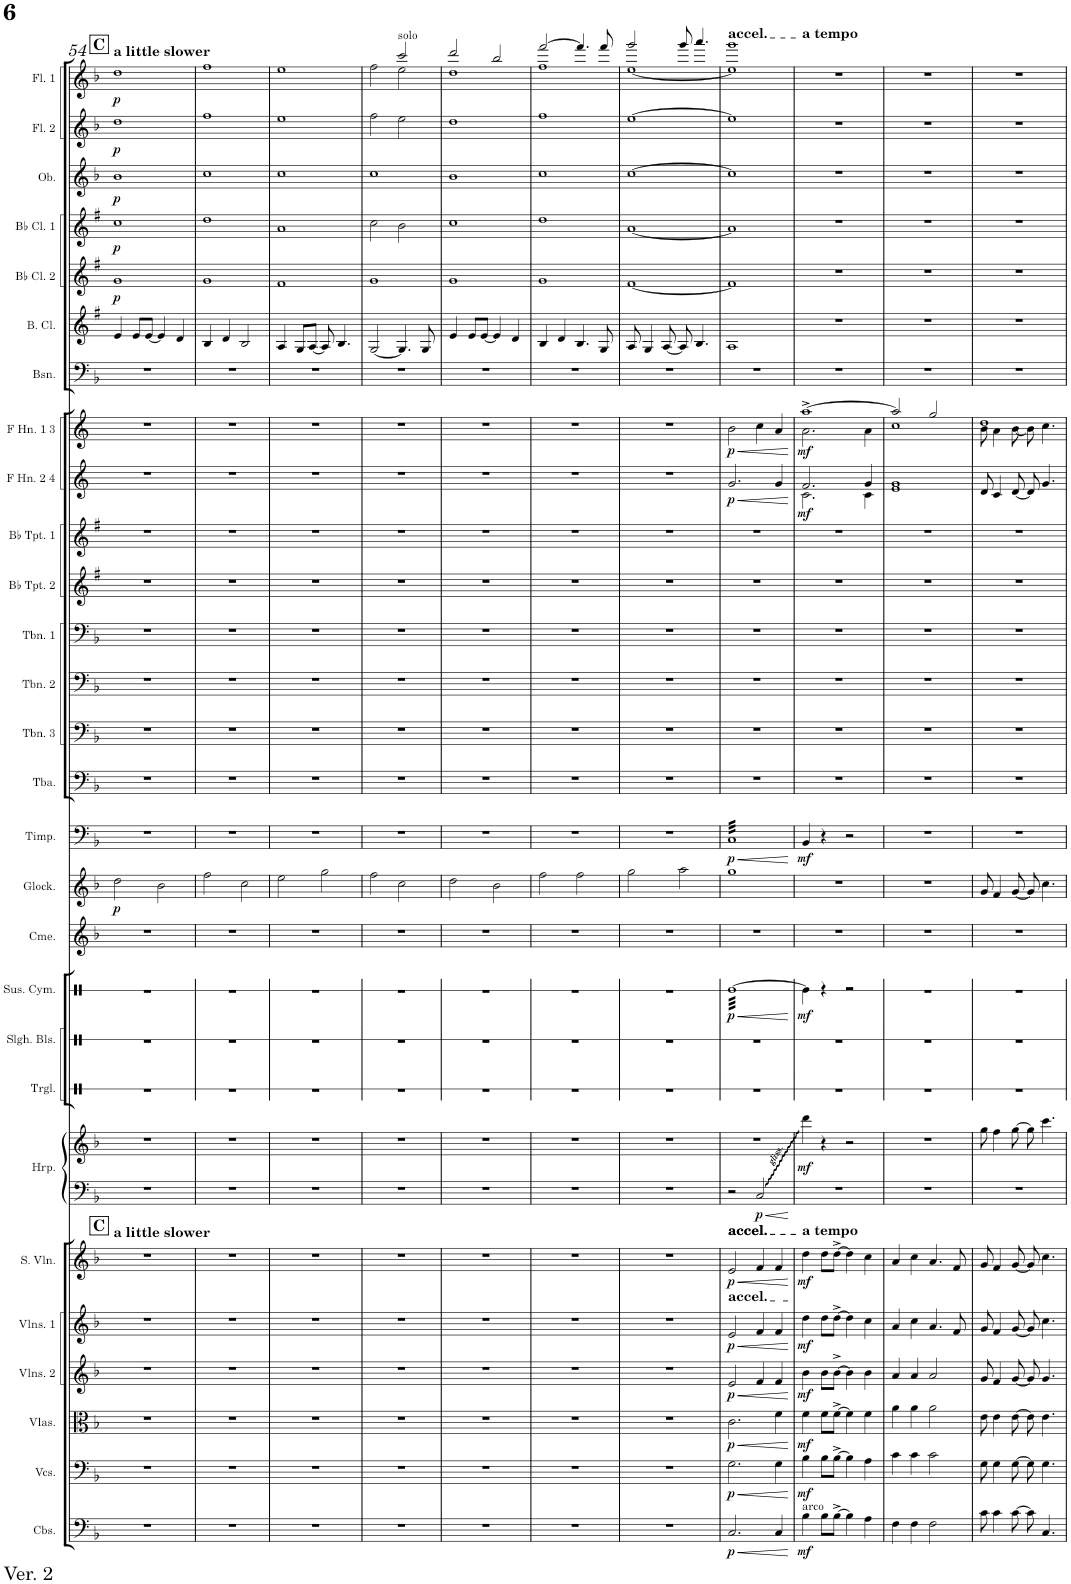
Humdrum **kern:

**kern	**dynam	**kern	**dynam	**kern	**dynam	**kern	**dynam	**kern	**dynam	**kern	**dynam	**kern	**kern	**dynam	**kern	**kern	**kern	**dynam	**kern	**kern	**dynam	**kern	**dynam	**kern	**kern	**kern	**kern	**kern	**kern	**kern	**dynam	**kern	**dynam	**kern	**kern	**kern	**dynam	**kern	**dynam	**kern	**dynam	**kern	**dynam	**kern	**dynam
*part28	*part28	*part27	*part27	*part26	*part26	*part25	*part25	*part24	*part24	*part23	*part23	*part22	*part22	*part22	*part21	*part20	*part19	*part19	*part18	*part17	*part17	*part16	*part16	*part15	*part14	*part13	*part12	*part11	*part10	*part9	*part9	*part8	*part8	*part7	*part6	*part5	*part5	*part4	*part4	*part3	*part3	*part2	*part2	*part1	*part1
*staff29	*staff29	*staff28	*staff28	*staff27	*staff27	*staff26	*staff26	*staff25	*staff25	*staff24	*staff24	*staff23	*staff22	*staff22/23	*staff21	*staff20	*staff19	*staff19	*staff18	*staff17	*staff17	*staff16	*staff16	*staff15	*staff14	*staff13	*staff12	*staff11	*staff10	*staff9	*staff9	*staff8	*staff8	*staff7	*staff6	*staff5	*staff5	*staff4	*staff4	*staff3	*staff3	*staff2	*staff2	*staff1	*staff1
*I"Contrabasses	*	*I"Violoncellos	*	*I"Violas	*	*I"Violins 2	*	*I"Violins 1	*	*I"Solo Violin	*	*I"Harp	*	*	*I"Triangle	*I"Sleigh Bells	*I"Suspended Cymbal	*	*I"Chimes	*I"Glockenspiel	*	*I"Timpani	*	*I"Tuba	*I"Trombone 3	*I"Trombone 2	*I"Trombone 1	*I"Bb Trumpet 2	*I"Bb Trumpet 1	*I"F Horn 2 &amp; 4	*	*I"F Horn 1 &amp; 3	*	*I"Bassoon	*I"Bass Clarinet	*I"Bb Clarinet 2	*	*I"Bb Clarinet 1	*	*I"Oboe	*	*I"Flute 2	*	*I"Flute 1	*
*I'Cbs.	*	*I'Vcs.	*	*I'Vlas.	*	*I'Vlns. 2	*	*I'Vlns. 1	*	*I'S. Vln.	*	*I'Hrp.	*	*	*I'Trgl.	*I'Slgh. Bls.	*I'Sus. Cym.	*	*I'Cme.	*I'Glock.	*	*I'Timp.	*	*I'Tba.	*I'Tbn. 3	*I'Tbn. 2	*I'Tbn. 1	*I'Bb Tpt. 2	*I'Bb Tpt. 1	*I'F Hn. 2 4	*	*I'F Hn. 1 3	*	*I'Bsn.	*I'B. Cl.	*I'Bb Cl. 2	*	*I'Bb Cl. 1	*	*I'Ob.	*	*I'Fl. 2	*	*I'Fl. 1	*
!!LO:PB:g=z
*clefF4	*	*clefF4	*	*clefC3	*	*clefG2	*	*clefG2	*	*clefG2	*	*clefF4	*clefG2	*	*clefX	*clefX	*clefX	*	*clefG2	*clefG2	*	*clefF4	*	*clefF4	*clefF4	*clefF4	*clefF4	*clefG2	*clefG2	*clefG2	*	*clefG2	*	*clefF4	*clefG2	*clefG2	*	*clefG2	*	*clefG2	*	*clefG2	*	*clefG2	*
*Trd7c12	*	*	*	*	*	*	*	*	*	*	*	*	*	*	*	*	*	*	*	*Trd-14c-24	*	*	*	*	*	*	*	*Trd1c2	*Trd1c2	*Trd4c7	*	*Trd4c7	*	*	*Trd8c14	*Trd1c2	*	*Trd1c2	*	*	*	*	*	*	*
*k[b-]	*	*k[b-]	*	*k[b-]	*	*k[b-]	*	*k[b-]	*	*k[b-]	*	*k[b-]	*k[b-]	*	*k[]	*k[]	*k[]	*	*k[b-]	*k[b-]	*	*k[b-]	*	*k[b-]	*k[b-]	*k[b-]	*k[b-]	*k[f#]	*k[f#]	*k[]	*	*k[]	*	*k[b-]	*k[f#]	*k[f#]	*	*k[f#]	*	*k[b-]	*	*k[b-]	*	*k[b-]	*
*M2/2	*	*M2/2	*	*M2/2	*	*M2/2	*	*M2/2	*	*M2/2	*	*M2/2	*M2/2	*	*M2/2	*M2/2	*M2/2	*	*M2/2	*M2/2	*	*M2/2	*	*M2/2	*M2/2	*M2/2	*M2/2	*M2/2	*M2/2	*M2/2	*	*M2/2	*	*M2/2	*M2/2	*M2/2	*	*M2/2	*	*M2/2	*	*M2/2	*	*M2/2	*
*met(c|)	*	*met(c|)	*	*met(c|)	*	*met(c|)	*	*met(c|)	*	*met(c|)	*	*met(c|)	*met(c|)	*	*met(c|)	*met(c|)	*met(c|)	*	*met(c|)	*met(c|)	*	*met(c|)	*	*met(c|)	*met(c|)	*met(c|)	*met(c|)	*met(c|)	*met(c|)	*met(c|)	*	*met(c|)	*	*met(c|)	*met(c|)	*met(c|)	*	*met(c|)	*	*met(c|)	*	*met(c|)	*	*met(c|)	*
!!LO:REH:place=s1:a:B:cj:fs=14:t=C
!!LO:REH:place=s24:a:B:cj:fs=14:t=C
=54	=54	=54	=54	=54	=54	=54	=54	=54	=54	=54	=54	=54	=54	=54	=54	=54	=54	=54	=54	=54	=54	=54	=54	=54	=54	=54	=54	=54	=54	=54	=54	=54	=54	=54	=54	=54	=54	=54	=54	=54	=54	=54	=54	=54	=54
!	!	!	!	!	!	!	!	!	!	!	!	!	!	!	!	!	!	!	!	!	!	!	!	!	!	!	!	!	!	!	!	!	!	!	!	!	!	!	!	!	!	!	!	!LO:TX:a:B:t=a little slower	!
!	!	!	!	!	!	!	!	!	!	!LO:TX:a:B:t=a little slower	!	!	!	!	!	!	!	!	!	!	!	!	!	!	!	!	!	!	!	!	!	!	!	!	!	!	!	!	!	!	!	!	!	!	!
!	!	!	!	!	!	!	!	!	!	!	!	!	!	!	!	!	!	!	!	!	!LO:DY:b	!	!	!	!	!	!	!	!	!	!	!	!	!	!	!	!LO:DY:b	!	!LO:DY:b	!	!LO:DY:b	!	!LO:DY:b	!	!LO:DY:b
1r	.	1r	.	1r	.	1r	.	1r	.	1r	.	1r	1r	.	1r	1r	1r	.	1r	2dd\	p	1r	.	1r	1r	1r	1r	1r	1r	1r	.	1r	.	1r	4e/	1g	p	1cc	p	1b-	p	1dd	p	1dd	p
.	.	.	.	.	.	.	.	.	.	.	.	.	.	.	.	.	.	.	.	.	.	.	.	.	.	.	.	.	.	.	.	.	.	.	8e/L	.	.	.	.	.	.	.	.	.	.
.	.	.	.	.	.	.	.	.	.	.	.	.	.	.	.	.	.	.	.	.	.	.	.	.	.	.	.	.	.	.	.	.	.	.	[8e/J	.	.	.	.	.	.	.	.	.	.
.	.	.	.	.	.	.	.	.	.	.	.	.	.	.	.	.	.	.	.	2b-\	.	.	.	.	.	.	.	.	.	.	.	.	.	.	4e/]	.	.	.	.	.	.	.	.	.	.
.	.	.	.	.	.	.	.	.	.	.	.	.	.	.	.	.	.	.	.	.	.	.	.	.	.	.	.	.	.	.	.	.	.	.	4d/	.	.	.	.	.	.	.	.	.	.
=55	=55	=55	=55	=55	=55	=55	=55	=55	=55	=55	=55	=55	=55	=55	=55	=55	=55	=55	=55	=55	=55	=55	=55	=55	=55	=55	=55	=55	=55	=55	=55	=55	=55	=55	=55	=55	=55	=55	=55	=55	=55	=55	=55	=55	=55
1r	.	1r	.	1r	.	1r	.	1r	.	1r	.	1r	1r	.	1r	1r	1r	.	1r	2ff\	.	1r	.	1r	1r	1r	1r	1r	1r	1r	.	1r	.	1r	4B/	1g	.	1dd	.	1cc	.	1ff	.	1ff	.
.	.	.	.	.	.	.	.	.	.	.	.	.	.	.	.	.	.	.	.	.	.	.	.	.	.	.	.	.	.	.	.	.	.	.	4d/	.	.	.	.	.	.	.	.	.	.
.	.	.	.	.	.	.	.	.	.	.	.	.	.	.	.	.	.	.	.	2cc\	.	.	.	.	.	.	.	.	.	.	.	.	.	.	2B/	.	.	.	.	.	.	.	.	.	.
=56	=56	=56	=56	=56	=56	=56	=56	=56	=56	=56	=56	=56	=56	=56	=56	=56	=56	=56	=56	=56	=56	=56	=56	=56	=56	=56	=56	=56	=56	=56	=56	=56	=56	=56	=56	=56	=56	=56	=56	=56	=56	=56	=56	=56	=56
1r	.	1r	.	1r	.	1r	.	1r	.	1r	.	1r	1r	.	1r	1r	1r	.	1r	2ee\	.	1r	.	1r	1r	1r	1r	1r	1r	1r	.	1r	.	1r	4A/	1f#	.	1a	.	1cc	.	1ee	.	1ee	.
.	.	.	.	.	.	.	.	.	.	.	.	.	.	.	.	.	.	.	.	.	.	.	.	.	.	.	.	.	.	.	.	.	.	.	8G/L	.	.	.	.	.	.	.	.	.	.
.	.	.	.	.	.	.	.	.	.	.	.	.	.	.	.	.	.	.	.	.	.	.	.	.	.	.	.	.	.	.	.	.	.	.	[8A/J	.	.	.	.	.	.	.	.	.	.
.	.	.	.	.	.	.	.	.	.	.	.	.	.	.	.	.	.	.	.	2gg\	.	.	.	.	.	.	.	.	.	.	.	.	.	.	8A/]	.	.	.	.	.	.	.	.	.	.
.	.	.	.	.	.	.	.	.	.	.	.	.	.	.	.	.	.	.	.	.	.	.	.	.	.	.	.	.	.	.	.	.	.	.	4.B/	.	.	.	.	.	.	.	.	.	.
=57	=57	=57	=57	=57	=57	=57	=57	=57	=57	=57	=57	=57	=57	=57	=57	=57	=57	=57	=57	=57	=57	=57	=57	=57	=57	=57	=57	=57	=57	=57	=57	=57	=57	=57	=57	=57	=57	=57	=57	=57	=57	=57	=57	=57	=57
*	*	*	*	*	*	*	*	*	*	*	*	*	*	*	*	*	*	*	*	*	*	*	*	*	*	*	*	*	*	*	*	*	*	*	*	*	*	*	*	*	*	*	*	*^	*
1r	.	1r	.	1r	.	1r	.	1r	.	1r	.	1r	1r	.	1r	1r	1r	.	1r	2ff\	.	1r	.	1r	1r	1r	1r	1r	1r	1r	.	1r	.	1r	[2G/	1g	.	2cc\	.	1cc	.	2ff\	.	2ff\	2ryy	.
!	!	!	!	!	!	!	!	!	!	!	!	!	!	!	!	!	!	!	!	!	!	!	!	!	!	!	!	!	!	!	!	!	!	!	!	!	!	!	!	!	!	!	!	!LO:TX:a:t=solo	!	!
.	.	.	.	.	.	.	.	.	.	.	.	.	.	.	.	.	.	.	.	2cc\	.	.	.	.	.	.	.	.	.	.	.	.	.	.	4.G/]	.	.	2b\	.	.	.	2ee\	.	2ccc/	2ee\	.
.	.	.	.	.	.	.	.	.	.	.	.	.	.	.	.	.	.	.	.	.	.	.	.	.	.	.	.	.	.	.	.	.	.	.	8G/	.	.	.	.	.	.	.	.	.	.	.
=58	=58	=58	=58	=58	=58	=58	=58	=58	=58	=58	=58	=58	=58	=58	=58	=58	=58	=58	=58	=58	=58	=58	=58	=58	=58	=58	=58	=58	=58	=58	=58	=58	=58	=58	=58	=58	=58	=58	=58	=58	=58	=58	=58	=58	=58	=58
1r	.	1r	.	1r	.	1r	.	1r	.	1r	.	1r	1r	.	1r	1r	1r	.	1r	2dd\	.	1r	.	1r	1r	1r	1r	1r	1r	1r	.	1r	.	1r	4e/	1g	.	1cc	.	1b-	.	1dd	.	2ddd/	1dd	.
.	.	.	.	.	.	.	.	.	.	.	.	.	.	.	.	.	.	.	.	.	.	.	.	.	.	.	.	.	.	.	.	.	.	.	8e/L	.	.	.	.	.	.	.	.	.	.	.
.	.	.	.	.	.	.	.	.	.	.	.	.	.	.	.	.	.	.	.	.	.	.	.	.	.	.	.	.	.	.	.	.	.	.	[8e/J	.	.	.	.	.	.	.	.	.	.	.
.	.	.	.	.	.	.	.	.	.	.	.	.	.	.	.	.	.	.	.	2b-\	.	.	.	.	.	.	.	.	.	.	.	.	.	.	4e/]	.	.	.	.	.	.	.	.	2bb-/	.	.
.	.	.	.	.	.	.	.	.	.	.	.	.	.	.	.	.	.	.	.	.	.	.	.	.	.	.	.	.	.	.	.	.	.	.	4d/	.	.	.	.	.	.	.	.	.	.	.
=59	=59	=59	=59	=59	=59	=59	=59	=59	=59	=59	=59	=59	=59	=59	=59	=59	=59	=59	=59	=59	=59	=59	=59	=59	=59	=59	=59	=59	=59	=59	=59	=59	=59	=59	=59	=59	=59	=59	=59	=59	=59	=59	=59	=59	=59	=59
1r	.	1r	.	1r	.	1r	.	1r	.	1r	.	1r	1r	.	1r	1r	1r	.	1r	2ff\	.	1r	.	1r	1r	1r	1r	1r	1r	1r	.	1r	.	1r	4B/	1g	.	1dd	.	1cc	.	1ff	.	[2fff/	1ff	.
.	.	.	.	.	.	.	.	.	.	.	.	.	.	.	.	.	.	.	.	.	.	.	.	.	.	.	.	.	.	.	.	.	.	.	4d/	.	.	.	.	.	.	.	.	.	.	.
.	.	.	.	.	.	.	.	.	.	.	.	.	.	.	.	.	.	.	.	2ff\	.	.	.	.	.	.	.	.	.	.	.	.	.	.	4.B/	.	.	.	.	.	.	.	.	4.fff/]	.	.
.	.	.	.	.	.	.	.	.	.	.	.	.	.	.	.	.	.	.	.	.	.	.	.	.	.	.	.	.	.	.	.	.	.	.	8G/	.	.	.	.	.	.	.	.	8fff/	.	.
=60	=60	=60	=60	=60	=60	=60	=60	=60	=60	=60	=60	=60	=60	=60	=60	=60	=60	=60	=60	=60	=60	=60	=60	=60	=60	=60	=60	=60	=60	=60	=60	=60	=60	=60	=60	=60	=60	=60	=60	=60	=60	=60	=60	=60	=60	=60
1r	.	1r	.	1r	.	1r	.	1r	.	1r	.	1r	1r	.	1r	1r	1r	.	1r	2gg\	.	1r	.	1r	1r	1r	1r	1r	1r	1r	.	1r	.	1r	8A/	[1f#	.	[1a	.	[1cc	.	[1ee	.	2ggg/	[1ee	.
.	.	.	.	.	.	.	.	.	.	.	.	.	.	.	.	.	.	.	.	.	.	.	.	.	.	.	.	.	.	.	.	.	.	.	4G/	.	.	.	.	.	.	.	.	.	.	.
.	.	.	.	.	.	.	.	.	.	.	.	.	.	.	.	.	.	.	.	.	.	.	.	.	.	.	.	.	.	.	.	.	.	.	[8A/	.	.	.	.	.	.	.	.	.	.	.
.	.	.	.	.	.	.	.	.	.	.	.	.	.	.	.	.	.	.	.	2aa\	.	.	.	.	.	.	.	.	.	.	.	.	.	.	8A/]	.	.	.	.	.	.	.	.	8ggg/	.	.
.	.	.	.	.	.	.	.	.	.	.	.	.	.	.	.	.	.	.	.	.	.	.	.	.	.	.	.	.	.	.	.	.	.	.	4.B/	.	.	.	.	.	.	.	.	4.aaa/	.	.
=61	=61	=61	=61	=61	=61	=61	=61	=61	=61	=61	=61	=61	=61	=61	=61	=61	=61	=61	=61	=61	=61	=61	=61	=61	=61	=61	=61	=61	=61	=61	=61	=61	=61	=61	=61	=61	=61	=61	=61	=61	=61	=61	=61	=61	=61	=61
!	!	!	!	!	!	!	!	!	!	!	!	!	!	!	!	!	!	!	!	!	!	!	!	!	!	!	!	!	!	!	!	!	!	!	!	!	!	!	!	!	!	!	!	!LO:TX:a:t=accel.	!	!
!	!	!	!	!	!	!	!	!	!	!LO:TX:a:t=accel.	!	!	!	!	!	!	!	!	!	!	!	!	!	!	!	!	!	!	!	!	!	!	!	!	!	!	!	!	!	!	!	!	!	!	!	!
!	!	!	!	!	!	!	!	!	!	!LO:TX:a:t=accel.	!	!	!	!	!	!	!	!	!	!	!	!	!	!	!	!	!	!	!	!	!	!	!	!	!	!	!	!	!	!	!	!	!	!	!	!
!	!	!	!	!	!	!	!	!LO:TX:a:t=accel.	!	!	!	!	!	!	!	!	!	!	!	!	!	!	!	!	!	!	!	!	!	!	!	!	!	!	!	!	!	!	!	!	!	!	!	!	!	!
!	!LO:HP:b	!	!LO:HP:b	!	!LO:HP:b	!	!LO:HP:b	!	!LO:HP:b	!	!LO:HP:b	!	!	!	!	!	!	!LO:HP:b	!	!	!	!	!LO:HP:b	!	!	!	!	!	!	!	!LO:HP:b	!	!LO:HP:b	!	!	!	!	!	!	!	!	!	!	!	!	!
!	!LO:DY:n=1:b	!	!LO:DY:n=1:b	!	!LO:DY:n=1:b	!	!LO:DY:n=1:b	!	!LO:DY:n=1:b	!	!LO:DY:n=1:b	!	!	!	!	!	!	!LO:DY:n=1:b	!	!	!	!	!LO:DY:n=1:b	!	!	!	!	!	!	!	!LO:DY:n=1:b	!	!LO:DY:n=1:b	!	!	!	!	!	!	!	!	!	!	!	!	!
*	*	*	*	*	*	*	*	*	*	*	*	*	*	*	*	*	*tremolo	*	*	*	*	*	*	*	*	*	*	*	*	*	*	*	*	*	*	*	*	*	*	*	*	*	*	*	*	*
*	*	*	*	*	*	*	*	*	*	*	*	*	*	*	*	*	*	*	*	*	*	*tremolo	*	*	*	*	*	*	*	*	*	*	*	*	*	*	*	*	*	*	*	*	*	*	*	*
2.C/	< p	2.G\	< p	2.c\	< p	2e/	< p	2e/	< p	2e/	< p	2r	1r	.	1r	1r	[32ReLLL	< p	1r	1gg	.	32CLLL	< p	1r	1r	1r	1r	1r	1r	2.g/	< p	2b\	< p	1r	1A	1f#]	.	1a]	.	1cc]	.	1ee]	.	1ggg	1ee]	.
.	.	.	.	.	.	.	.	.	.	.	.	.	.	.	.	.	32Re	.	.	.	.	32C	.	.	.	.	.	.	.	.	.	.	.	.	.	.	.	.	.	.	.	.	.	.	.	.
.	.	.	.	.	.	.	.	.	.	.	.	.	.	.	.	.	32Re	.	.	.	.	32C	.	.	.	.	.	.	.	.	.	.	.	.	.	.	.	.	.	.	.	.	.	.	.	.
.	.	.	.	.	.	.	.	.	.	.	.	.	.	.	.	.	32Re	.	.	.	.	32C	.	.	.	.	.	.	.	.	.	.	.	.	.	.	.	.	.	.	.	.	.	.	.	.
.	.	.	.	.	.	.	.	.	.	.	.	.	.	.	.	.	32Re	.	.	.	.	32C	.	.	.	.	.	.	.	.	.	.	.	.	.	.	.	.	.	.	.	.	.	.	.	.
.	.	.	.	.	.	.	.	.	.	.	.	.	.	.	.	.	32Re	.	.	.	.	32C	.	.	.	.	.	.	.	.	.	.	.	.	.	.	.	.	.	.	.	.	.	.	.	.
.	.	.	.	.	.	.	.	.	.	.	.	.	.	.	.	.	32Re	.	.	.	.	32C	.	.	.	.	.	.	.	.	.	.	.	.	.	.	.	.	.	.	.	.	.	.	.	.
.	.	.	.	.	.	.	.	.	.	.	.	.	.	.	.	.	32Re	.	.	.	.	32C	.	.	.	.	.	.	.	.	.	.	.	.	.	.	.	.	.	.	.	.	.	.	.	.
.	.	.	.	.	.	.	.	.	.	.	.	.	.	.	.	.	32Re	.	.	.	.	32C	.	.	.	.	.	.	.	.	.	.	.	.	.	.	.	.	.	.	.	.	.	.	.	.
.	.	.	.	.	.	.	.	.	.	.	.	.	.	.	.	.	32Re	.	.	.	.	32C	.	.	.	.	.	.	.	.	.	.	.	.	.	.	.	.	.	.	.	.	.	.	.	.
.	.	.	.	.	.	.	.	.	.	.	.	.	.	.	.	.	32Re	.	.	.	.	32C	.	.	.	.	.	.	.	.	.	.	.	.	.	.	.	.	.	.	.	.	.	.	.	.
.	.	.	.	.	.	.	.	.	.	.	.	.	.	.	.	.	32Re	.	.	.	.	32C	.	.	.	.	.	.	.	.	.	.	.	.	.	.	.	.	.	.	.	.	.	.	.	.
.	.	.	.	.	.	.	.	.	.	.	.	.	.	.	.	.	32Re	.	.	.	.	32C	.	.	.	.	.	.	.	.	.	.	.	.	.	.	.	.	.	.	.	.	.	.	.	.
.	.	.	.	.	.	.	.	.	.	.	.	.	.	.	.	.	32Re	.	.	.	.	32C	.	.	.	.	.	.	.	.	.	.	.	.	.	.	.	.	.	.	.	.	.	.	.	.
.	.	.	.	.	.	.	.	.	.	.	.	.	.	.	.	.	32Re	.	.	.	.	32C	.	.	.	.	.	.	.	.	.	.	.	.	.	.	.	.	.	.	.	.	.	.	.	.
.	.	.	.	.	.	.	.	.	.	.	.	.	.	.	.	.	32Re	.	.	.	.	32C	.	.	.	.	.	.	.	.	.	.	.	.	.	.	.	.	.	.	.	.	.	.	.	.
!	!	!	!	!	!	!	!	!	!	!	!	!	!	!LO:DY:b=2	!	!	!	!	!	!	!	!	!	!	!	!	!	!	!	!	!	!	!	!	!	!	!	!	!	!	!	!	!	!	!	!
.	.	.	.	.	.	4f/	.	4f/	.	4f/	.	2C/	.	p	.	.	32Re	.	.	.	.	32C	.	.	.	.	.	.	.	.	.	4cc\	.	.	.	.	.	.	.	.	.	.	.	.	.	.
.	.	.	.	.	.	.	.	.	.	.	.	.	.	.	.	.	32Re	.	.	.	.	32C	.	.	.	.	.	.	.	.	.	.	.	.	.	.	.	.	.	.	.	.	.	.	.	.
.	.	.	.	.	.	.	.	.	.	.	.	.	.	.	.	.	32Re	.	.	.	.	32C	.	.	.	.	.	.	.	.	.	.	.	.	.	.	.	.	.	.	.	.	.	.	.	.
.	.	.	.	.	.	.	.	.	.	.	.	.	.	.	.	.	32Re	.	.	.	.	32C	.	.	.	.	.	.	.	.	.	.	.	.	.	.	.	.	.	.	.	.	.	.	.	.
.	.	.	.	.	.	.	.	.	.	.	.	.	.	.	.	.	32Re	.	.	.	.	32C	.	.	.	.	.	.	.	.	.	.	.	.	.	.	.	.	.	.	.	.	.	.	.	.
.	.	.	.	.	.	.	.	.	.	.	.	.	.	.	.	.	32Re	.	.	.	.	32C	.	.	.	.	.	.	.	.	.	.	.	.	.	.	.	.	.	.	.	.	.	.	.	.
.	.	.	.	.	.	.	.	.	.	.	.	.	.	.	.	.	32Re	.	.	.	.	32C	.	.	.	.	.	.	.	.	.	.	.	.	.	.	.	.	.	.	.	.	.	.	.	.
.	.	.	.	.	.	.	.	.	.	.	.	.	.	.	.	.	32Re	.	.	.	.	32C	.	.	.	.	.	.	.	.	.	.	.	.	.	.	.	.	.	.	.	.	.	.	.	.
4C/	.	4G\	.	4f\	.	4f/	.	4f/	.	4f/	.	.	.	.	.	.	32Re	.	.	.	.	32C	.	.	.	.	.	.	.	4g/	.	4a/	.	.	.	.	.	.	.	.	.	.	.	.	.	.
.	.	.	.	.	.	.	.	.	.	.	.	.	.	.	.	.	32Re	.	.	.	.	32C	.	.	.	.	.	.	.	.	.	.	.	.	.	.	.	.	.	.	.	.	.	.	.	.
.	.	.	.	.	.	.	.	.	.	.	.	.	.	.	.	.	32Re	.	.	.	.	32C	.	.	.	.	.	.	.	.	.	.	.	.	.	.	.	.	.	.	.	.	.	.	.	.
.	.	.	.	.	.	.	.	.	.	.	.	.	.	.	.	.	32Re	.	.	.	.	32C	.	.	.	.	.	.	.	.	.	.	.	.	.	.	.	.	.	.	.	.	.	.	.	.
.	.	.	.	.	.	.	.	.	.	.	.	.	.	.	.	.	32Re	.	.	.	.	32C	.	.	.	.	.	.	.	.	.	.	.	.	.	.	.	.	.	.	.	.	.	.	.	.
.	.	.	.	.	.	.	.	.	.	.	.	.	.	.	.	.	32Re	.	.	.	.	32C	.	.	.	.	.	.	.	.	.	.	.	.	.	.	.	.	.	.	.	.	.	.	.	.
.	.	.	.	.	.	.	.	.	.	.	.	.	.	.	.	.	32Re	.	.	.	.	32C	.	.	.	.	.	.	.	.	.	.	.	.	.	.	.	.	.	.	.	.	.	.	.	.
.	.	.	.	.	.	.	.	.	.	.	.	.	.	.	.	.	32ReJJJ	.	.	.	.	32CJJJ	.	.	.	.	.	.	.	.	.	.	.	.	.	.	.	.	.	.	.	.	.	.	.	.
*	*	*	*	*	*	*	*	*	*	*	*	*	*	*	*	*	*	*	*	*	*	*Xtremolo	*	*	*	*	*	*	*	*	*	*	*	*	*	*	*	*	*	*	*	*	*	*	*	*
*	*	*	*	*	*	*	*	*	*	*	*	*	*	*	*	*	*Xtremolo	*	*	*	*	*	*	*	*	*	*	*	*	*	*	*	*	*	*	*	*	*	*	*	*	*	*	*	*	*
*	*	*	*	*	*	*	*	*	*	*	*	*	*	*	*	*	*	*	*	*	*	*	*	*	*	*	*	*	*	*	*	*	*	*	*	*	*	*	*	*	*	*	*	*v	*v	*
.	[	.	[	.	[	.	[	.	[	.	[	.	.	.	.	.	.	[	.	.	.	.	[	.	.	.	.	.	.	.	[	.	[	.	.	.	.	.	.	.	.	.	.	.	.
=62	=62	=62	=62	=62	=62	=62	=62	=62	=62	=62	=62	=62	=62	=62	=62	=62	=62	=62	=62	=62	=62	=62	=62	=62	=62	=62	=62	=62	=62	=62	=62	=62	=62	=62	=62	=62	=62	=62	=62	=62	=62	=62	=62	=62	=62
*	*	*	*	*	*	*	*	*	*	*	*	*	*	*	*	*	*	*	*	*	*	*	*	*	*	*	*	*	*	*^	*	*^	*	*	*	*	*	*	*	*	*	*	*	*	*
!	!	!	!	!	!	!	!	!	!	!	!	!	!	!	!	!	!	!	!	!	!	!	!	!	!	!	!	!	!	!	!	!	!	!	!	!	!	!	!	!	!	!	!	!	!	!LO:TX:a:B:t=a tempo	!
!	!	!	!	!	!	!	!	!	!	!LO:TX:a:B:t=a tempo	!	!	!	!	!	!	!	!	!	!	!	!	!	!	!	!	!	!	!	!	!	!	!	!	!	!	!	!	!	!	!	!	!	!	!	!	!
!LO:TX:a:t=arco	!	!	!	!	!	!	!	!	!	!	!	!	!	!	!	!	!	!	!	!	!	!	!	!	!	!	!	!	!	!	!	!	!	!	!	!	!	!	!	!	!	!	!	!	!	!	!
!	!LO:DY:b	!	!LO:DY:b	!	!LO:DY:b	!	!LO:DY:b	!	!LO:DY:b	!	!LO:DY:b	!	!	!LO:DY:b	!	!	!	!LO:DY:b	!	!	!	!	!LO:DY:b	!	!	!	!	!	!	!	!	!LO:DY:b	!	!	!LO:DY:b	!	!	!	!	!	!	!	!	!	!	!	!
4B-\	mf	4B-\	mf	4f\	mf	4b-\	mf	4dd\	mf	4dd\	mf	1r	4ddd\	mf	1r	1r	4Re\]	mf	1r	1r	.	4BB-/	mf	1r	1r	1r	1r	1r	1r	2.f/	2.c\	mf	[1aa^	2.a\	mf	1r	1r	1r	.	1r	.	1r	.	1r	.	1r	.
8B-\L	.	8B-\L	.	8f\L	.	8b-\L	.	8dd\L	.	8dd\L	.	.	4r	.	.	.	4r	.	.	.	.	4r	.	.	.	.	.	.	.	.	.	.	.	.	.	.	.	.	.	.	.	.	.	.	.	.	.
[8B-^\J	.	[8B-^\J	.	[8f^\J	.	[8b-^\J	.	[8dd^\J	.	[8dd^\J	.	.	.	.	.	.	.	.	.	.	.	.	.	.	.	.	.	.	.	.	.	.	.	.	.	.	.	.	.	.	.	.	.	.	.	.	.
4B-\]	.	4B-\]	.	4f\]	.	4b-\]	.	4dd\]	.	4dd\]	.	.	2r	.	.	.	2r	.	.	.	.	2r	.	.	.	.	.	.	.	.	.	.	.	.	.	.	.	.	.	.	.	.	.	.	.	.	.
4A\	.	4A\	.	4f\	.	4b-\	.	4cc\	.	4cc\	.	.	.	.	.	.	.	.	.	.	.	.	.	.	.	.	.	.	.	4g/	4c\	.	.	4a\	.	.	.	.	.	.	.	.	.	.	.	.	.
=63	=63	=63	=63	=63	=63	=63	=63	=63	=63	=63	=63	=63	=63	=63	=63	=63	=63	=63	=63	=63	=63	=63	=63	=63	=63	=63	=63	=63	=63	=63	=63	=63	=63	=63	=63	=63	=63	=63	=63	=63	=63	=63	=63	=63	=63	=63	=63
4F\	.	4c\	.	4a\	.	4a/	.	4a/	.	4a/	.	1r	1r	.	1r	1r	1r	.	1r	1r	.	1r	.	1r	1r	1r	1r	1r	1r	1g	1e	.	2aa/]	1cc	.	1r	1r	1r	.	1r	.	1r	.	1r	.	1r	.
4F\	.	4c\	.	4a\	.	4a/	.	4cc\	.	4cc\	.	.	.	.	.	.	.	.	.	.	.	.	.	.	.	.	.	.	.	.	.	.	.	.	.	.	.	.	.	.	.	.	.	.	.	.	.
2F\	.	2c\	.	2a\	.	2a/	.	4.a/	.	4.a/	.	.	.	.	.	.	.	.	.	.	.	.	.	.	.	.	.	.	.	.	.	.	2gg/	.	.	.	.	.	.	.	.	.	.	.	.	.	.
.	.	.	.	.	.	.	.	8f/	.	8f/	.	.	.	.	.	.	.	.	.	.	.	.	.	.	.	.	.	.	.	.	.	.	.	.	.	.	.	.	.	.	.	.	.	.	.	.	.
*	*	*	*	*	*	*	*	*	*	*	*	*	*	*	*	*	*	*	*	*	*	*	*	*	*	*	*	*	*	*v	*v	*	*	*	*	*	*	*	*	*	*	*	*	*	*	*	*
=64	=64	=64	=64	=64	=64	=64	=64	=64	=64	=64	=64	=64	=64	=64	=64	=64	=64	=64	=64	=64	=64	=64	=64	=64	=64	=64	=64	=64	=64	=64	=64	=64	=64	=64	=64	=64	=64	=64	=64	=64	=64	=64	=64	=64	=64	=64
8c\	.	8G\	.	8e\	.	8g/	.	8g/	.	8g/	.	1r	8gg\	.	1r	1r	1r	.	1r	8g/	.	1r	.	1r	1r	1r	1r	1r	1r	8d/	.	1dd	8b\	.	1r	1r	1r	.	1r	.	1r	.	1r	.	1r	.
4c\	.	4G\	.	4e\	.	4f/	.	4f/	.	4f/	.	.	4ff\	.	.	.	.	.	.	4f/	.	.	.	.	.	.	.	.	.	4c/	.	.	4a\	.	.	.	.	.	.	.	.	.	.	.	.	.
[8c\	.	[8G\	.	[8e\	.	[8g/	.	[8g/	.	[8g/	.	.	[8gg\	.	.	.	.	.	.	[8g/	.	.	.	.	.	.	.	.	.	[8d/	.	.	[8b\	.	.	.	.	.	.	.	.	.	.	.	.	.
8c\]	.	8G\]	.	8e\]	.	8g/]	.	8g/]	.	8g/]	.	.	8gg\]	.	.	.	.	.	.	8g/]	.	.	.	.	.	.	.	.	.	8d/]	.	.	8b\]	.	.	.	.	.	.	.	.	.	.	.	.	.
4.C/	.	4.G\	.	4.e\	.	4.g/	.	4.cc\	.	4.cc\	.	.	4.ccc\	.	.	.	.	.	.	4.cc\	.	.	.	.	.	.	.	.	.	4.g/	.	.	4.cc\	.	.	.	.	.	.	.	.	.	.	.	.	.
*	*	*	*	*	*	*	*	*	*	*	*	*	*	*	*	*	*	*	*	*	*	*	*	*	*	*	*	*	*	*	*	*v	*v	*	*	*	*	*	*	*	*	*	*	*	*	*
=	=	=	=	=	=	=	=	=	=	=	=	=	=	=	=	=	=	=	=	=	=	=	=	=	=	=	=	=	=	=	=	=	=	=	=	=	=	=	=	=	=	=	=	=	=
*-	*-	*-	*-	*-	*-	*-	*-	*-	*-	*-	*-	*-	*-	*-	*-	*-	*-	*-	*-	*-	*-	*-	*-	*-	*-	*-	*-	*-	*-	*-	*-	*-	*-	*-	*-	*-	*-	*-	*-	*-	*-	*-	*-	*-	*-
